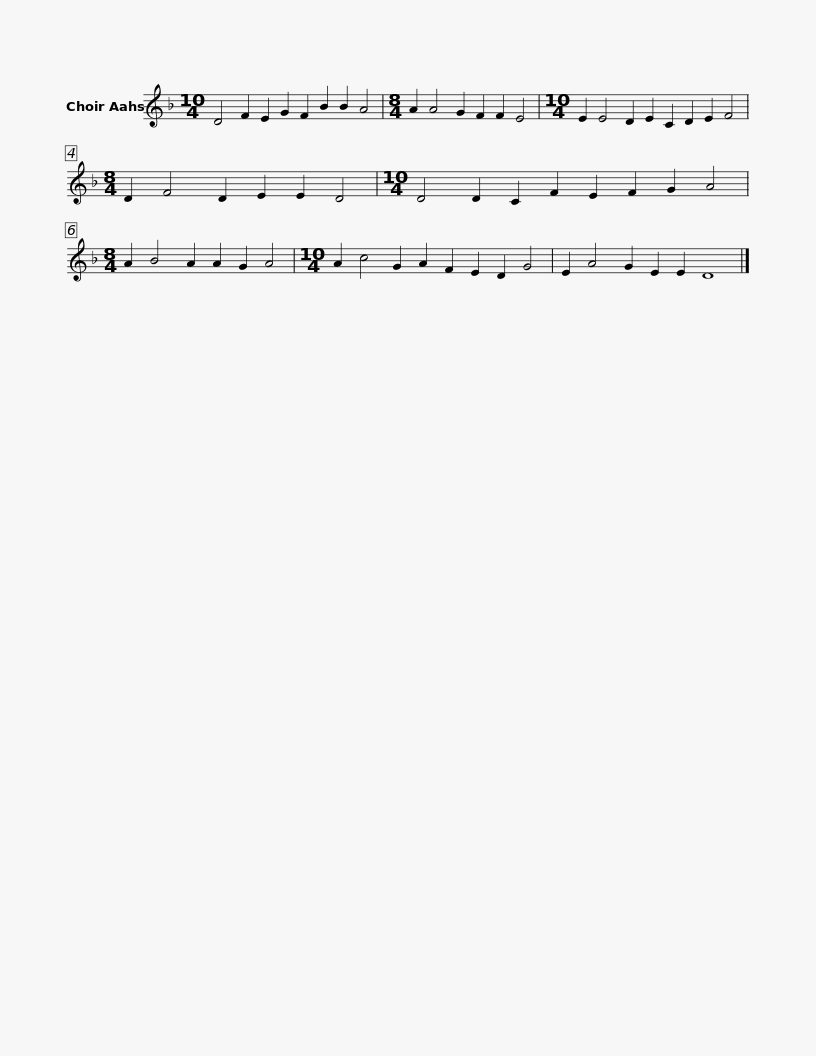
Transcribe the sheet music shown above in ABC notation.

X:1
L:1/8
M:10/4
I:linebreak $
K:F
V:1 treble
V:1
 D4 F2 E2 G2 F2 B2 B2 A4 |[M:8/4] A2 A4 G2 F2 F2 E4 |[M:10/4] E2 E4 D2 E2 C2 D2 E2 F4 |[M:8/4] D2 F4 D2 E2 E2 D4 |$[M:10/4] D4 D2 C2 F2 E2 F2 G2 A4 | %5
[M:8/4] A2 B4 A2 A2 G2 A4 |[M:10/4] A2 c4 G2 A2 F2 E2 D2 G4 | E2 A4 G2 E2 E2 D8 |] %8
